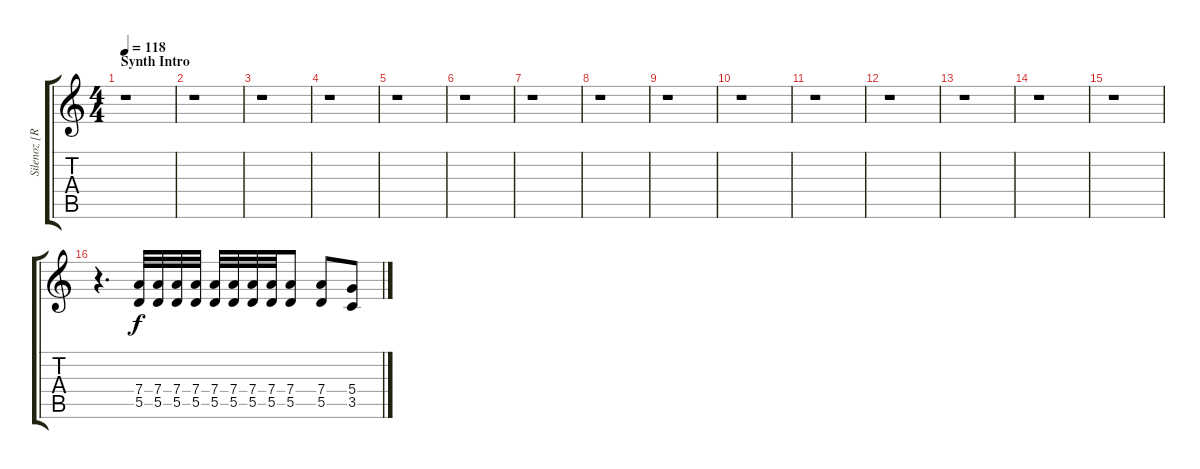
\track ("Silenoz [Rhythm Guitar]" "Silenoz [R") {instrument distortionguitar}
\staff {score tabs}
\tuning (E4 B3 G3 D3 A2 E2) {hide}
\ts (4 4)
\section ("" "Synth Intro")
\tempo 118
\clef g2
\ks c
r.1{dy f instrument distortionguitar} |
r.1 |
r.1 |
r.1 |
r.1 |
r.1 |
r.1 |
r.1 |
r.1 |
r.1 |
r.1 |
r.1 |
r.1 |
r.1 |
r.1 |
r.4{d} (7.4 5.5).32 (7.4 5.5).32 (7.4 5.5).32 (7.4 5.5).32 (7.4 5.5).32 (7.4 5.5).32 (7.4 5.5).32 (7.4 5.5).32 (7.4 5.5).8 (7.4 5.5).8 (5.4 3.5).8
